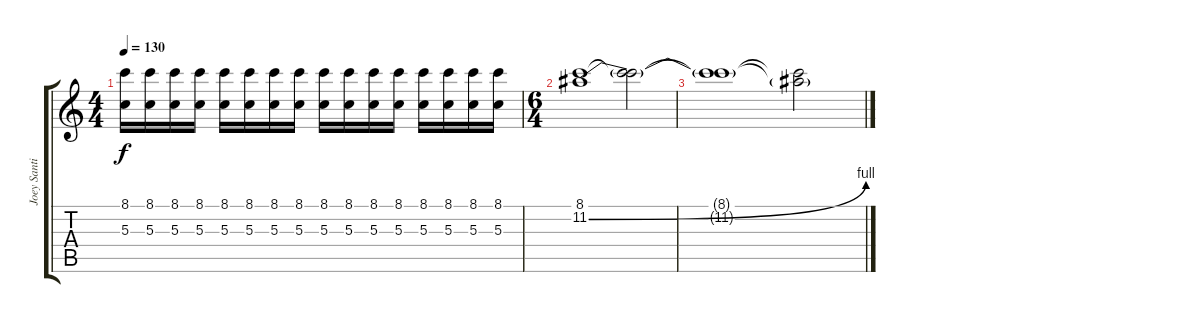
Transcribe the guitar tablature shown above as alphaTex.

\track ("Joey Santiago" "Joey Santi") {instrument overdrivenguitar}
\staff {score tabs}
\tuning (E4 B3 G3 D3 A2 E2) {hide}
\ts (4 4)
\tempo 130
\clef g2
\ks c
(8.1 5.3).16{dy f} (8.1 5.3).16 (8.1 5.3).16 (8.1 5.3).16 (8.1 5.3).16 (8.1 5.3).16 (8.1 5.3).16 (8.1 5.3).16 (8.1 5.3).16 (8.1 5.3).16 (8.1 5.3).16 (8.1 5.3).16 (8.1 5.3).16 (8.1 5.3).16 (8.1 5.3).16 (8.1 5.3).16 |
\ts (6 4)
(8.1 11.2{be (bend 0 0 60 4)}).1 (8.1{t} 11.2{t}).2 |
(8.1{t} 11.2{t}).1 (8.1{t} 11.2{t}).2
